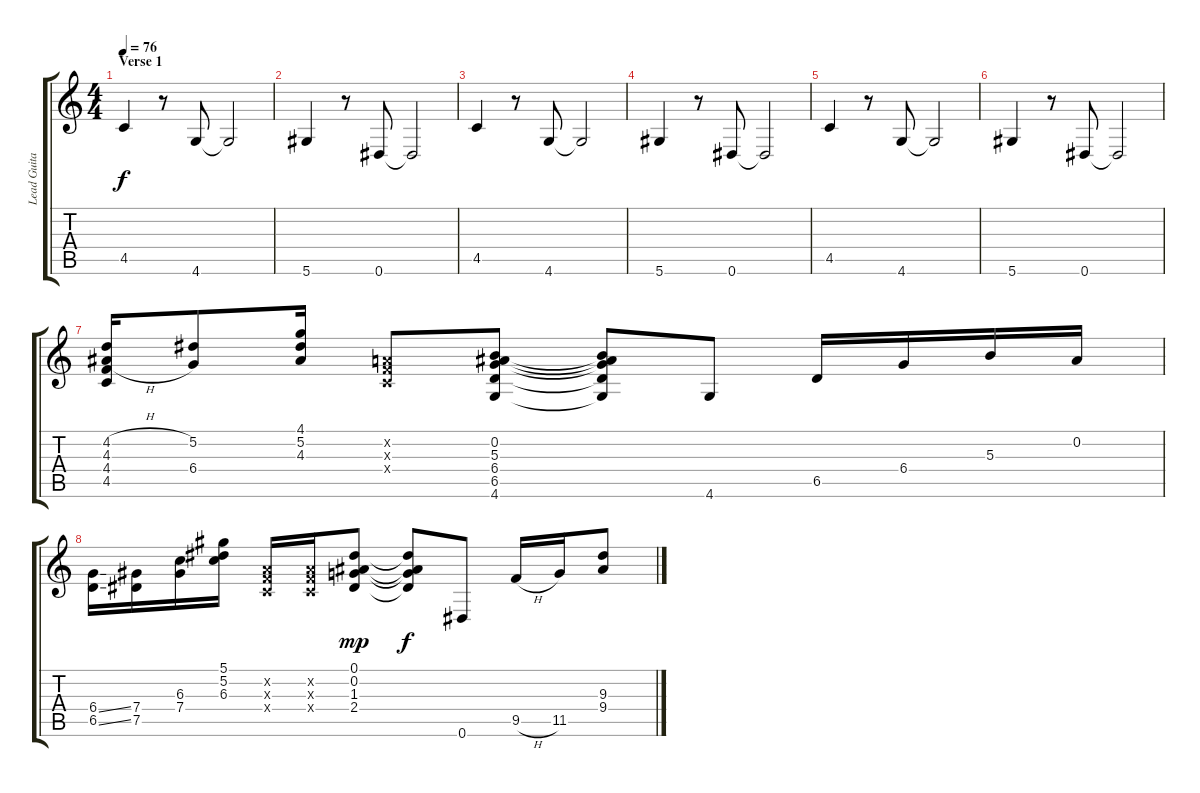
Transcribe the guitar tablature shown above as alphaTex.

\track ("Lead Guitar" "Lead Guita") {instrument electricguitarclean}
\staff {score tabs}
\tuning (Eb4 Bb3 Gb3 Db3 Ab2 Eb2) {hide}
\ts (4 4)
\section ("" "Verse 1")
\tempo 76
\clef g2
\ks c
4.5.4{dy f} r.8 4.6.8 4.6{t}.2 |
5.6.4 r.8 0.6.8 0.6{t}.2 |
4.5.4 r.8 4.6.8 4.6{t}.2 |
5.6.4 r.8 0.6.8 0.6{t}.2 |
4.5.4 r.8 4.6.8 4.6{t}.2 |
5.6.4 r.8 0.6.8 0.6{t}.2 |
(4.2{h} 4.3 4.4{h} 4.5).16 (5.2 6.4).8 (4.1 5.2 4.3).16 (-1.2{x} -1.3{x} -1.4{x}).8 (0.2 5.3 6.4 6.5 4.6).8 (0.2{t} 5.3{t} 6.4{t} 6.5{t} 4.6{t}).8 4.6.8 6.5.16 6.4.16 5.3.16 0.2.16 |
(6.4{ss} 6.5{ss}).16 (7.4 7.5).16 (6.3 7.4).16 (5.1 5.2 6.3).16 (-1.2{x} -1.3{x} -1.4{x}).16 (-1.2{x} -1.3{x} -1.4{x}).16 (0.1 0.2 1.3 2.4).8{dy mp} (0.1{t} 0.2{t} 1.3{t} 2.4{t}).8{dy f} 0.6.8 9.5{h}.16 11.5.16 (9.3 9.4).8
